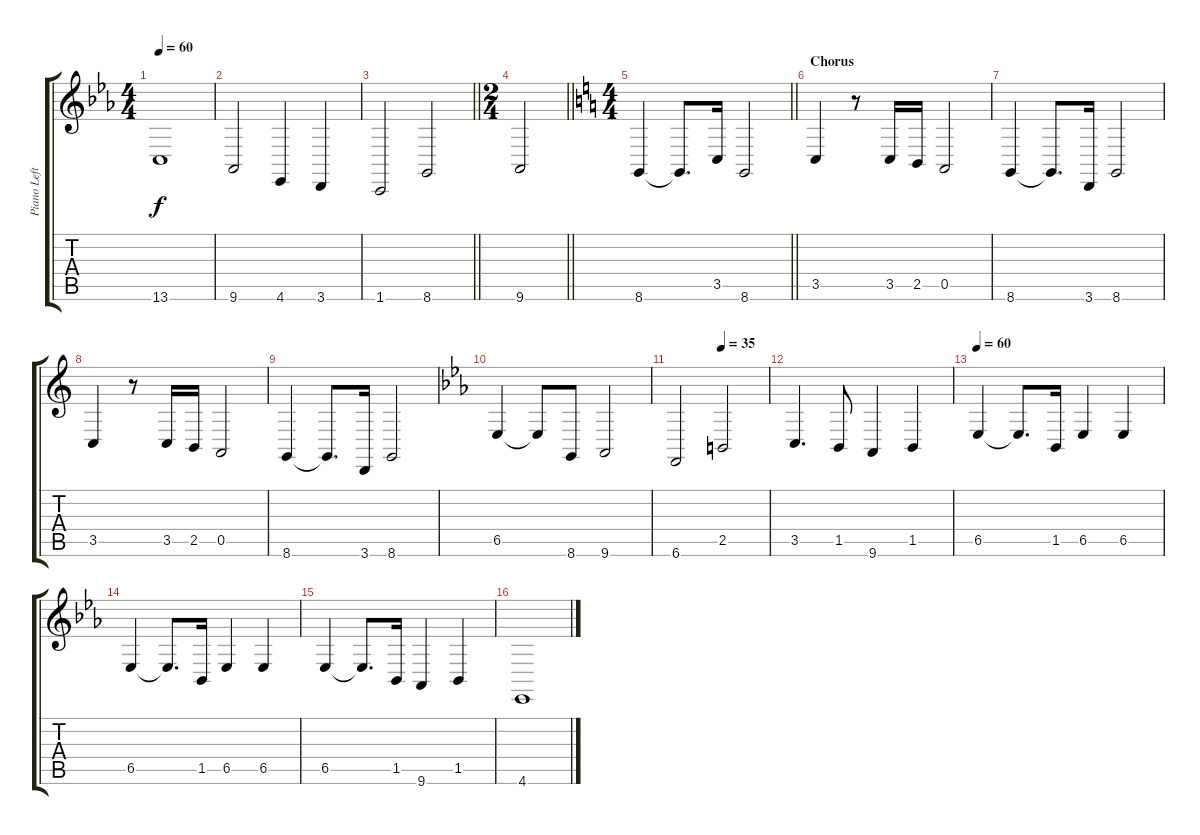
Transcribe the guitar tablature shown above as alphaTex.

\track ("Piano Left Hand" "Piano Left") {instrument brightacousticpiano}
\staff {score tabs}
\tuning (E4 B3 G3 D3 A2 B1) {hide}
\ts (4 4)
\tempo 60
\clef g2
\ks cminor
13.6.1{dy f} |
9.6.2 4.6.4 3.6.4 |
\barLineRight lightlight
1.6.2 8.6.2 |
\ts (2 4)
\barLineRight lightlight
9.6.2 |
\ts (4 4)
\barLineRight lightlight
\ks c
8.6.4 8.6{t}.8{d} 3.5.16 8.6.2 |
\section ("" "Chorus")
3.5.4 r.8 3.5.16 2.5.16 0.5.2 |
8.6.4 8.6{t}.8{d} 3.6.16 8.6.2 |
3.5.4 r.8 3.5.16 2.5.16 0.5.2 |
8.6.4 8.6{t}.8{d} 3.6.16 8.6.2 |
\ks cminor
6.5.4 6.5{t}.8 8.6.8 9.6.2 |
\tempo (35 0.5)
6.6.2 2.5.2 |
3.5.4{d} 1.5.8 9.6.4 1.5.4 |
\tempo 60
6.5.4 6.5{t}.8{d} 1.5.16 6.5.4 6.5.4 |
6.5.4 6.5{t}.8{d} 1.5.16 6.5.4 6.5.4 |
6.5.4 6.5{t}.8{d} 1.5.16 9.6.4 1.5.4 |
4.6.1
